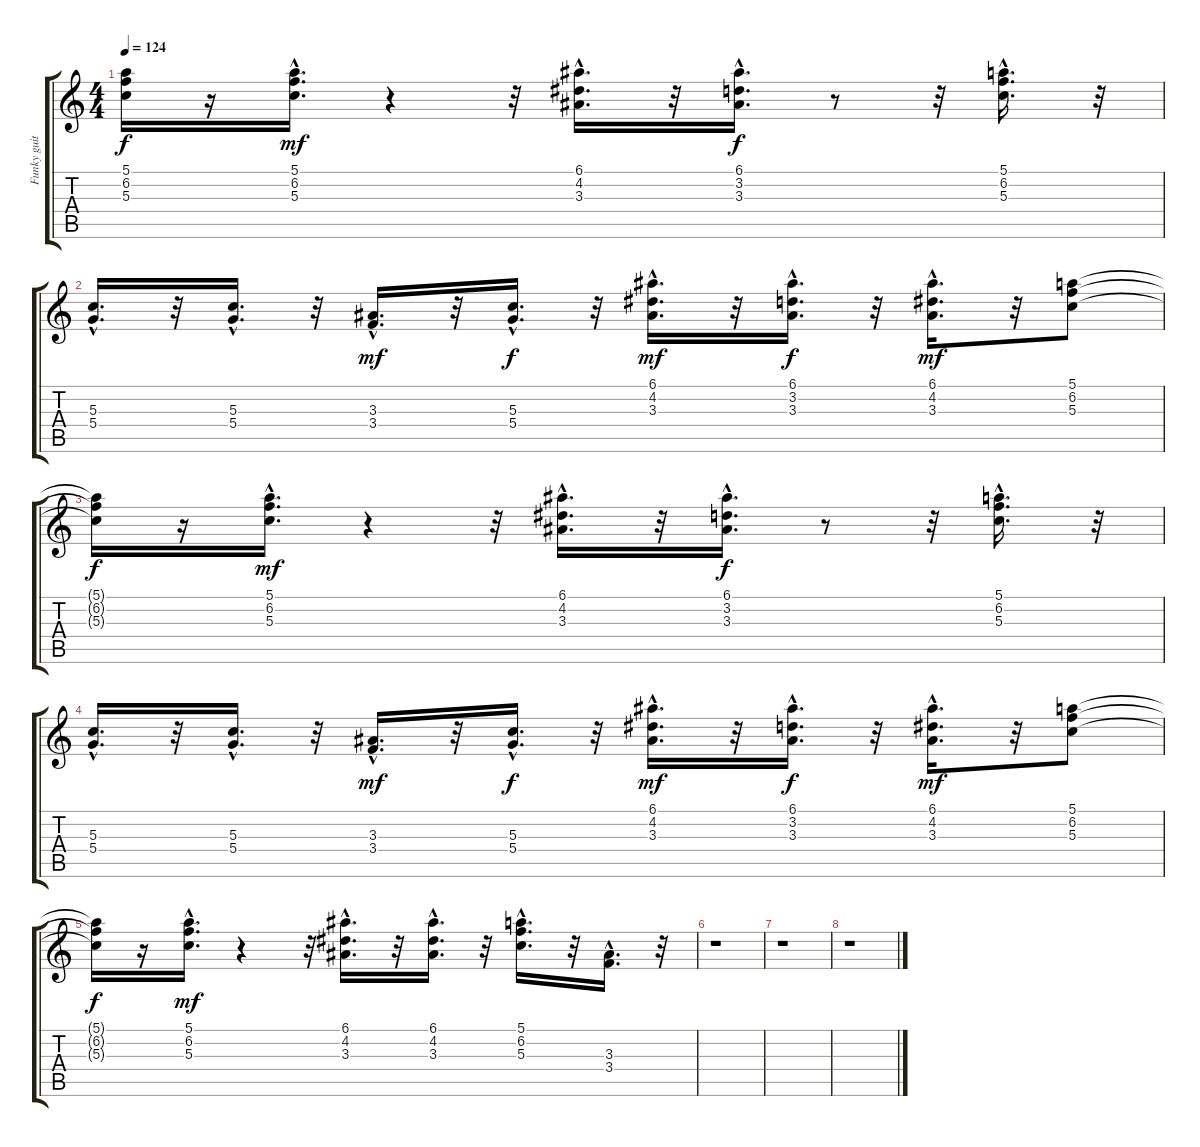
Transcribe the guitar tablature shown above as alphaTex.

\track ("Funky guitar" "Funky guit") {instrument electricguitarclean}
\staff {score tabs}
\tuning (E4 B3 G3 D3 A2 E2) {hide}
\ts (4 4)
\tempo 124
\clef g2
\ks c
(5.1{t} 6.2{t} 5.3{t}).16{dy f} r.16 (5.1{hac} 6.2 5.3{hac}).16{d dy mf} r.4 r.32 (6.1{hac} 4.2 3.3{hac}).16{d} r.32 (6.1{hac} 3.2{hac} 3.3{hac}).16{d dy f} r.8 r.32 (5.1{hac} 6.2{hac} 5.3{hac}).16{d} r.32 |
(5.3{hac} 5.4{hac}).16{d} r.32 (5.3{hac} 5.4{hac}).16{d} r.32 (3.3 3.4{hac}).16{d dy mf} r.32 (5.3{hac} 5.4{hac}).16{d dy f} r.32 (6.1{hac} 4.2 3.3{hac}).16{d dy mf} r.32 (6.1{hac} 3.2{hac} 3.3{hac}).16{d dy f} r.32 (6.1{hac} 4.2 3.3{hac}).16{d dy mf} r.32 (5.1 6.2 5.3).8 |
(5.1{t} 6.2{t} 5.3{t}).16{dy f} r.16 (5.1{hac} 6.2 5.3{hac}).16{d dy mf} r.4 r.32 (6.1{hac} 4.2 3.3{hac}).16{d} r.32 (6.1{hac} 3.2{hac} 3.3{hac}).16{d dy f} r.8 r.32 (5.1{hac} 6.2{hac} 5.3{hac}).16{d} r.32 |
(5.3{hac} 5.4{hac}).16{d} r.32 (5.3{hac} 5.4{hac}).16{d} r.32 (3.3 3.4{hac}).16{d dy mf} r.32 (5.3{hac} 5.4{hac}).16{d dy f} r.32 (6.1{hac} 4.2 3.3{hac}).16{d dy mf} r.32 (6.1{hac} 3.2{hac} 3.3{hac}).16{d dy f} r.32 (6.1{hac} 4.2 3.3{hac}).16{d dy mf} r.32 (5.1 6.2 5.3).8 |
(5.1{t} 6.2{t} 5.3{t}).16{dy f} r.16 (5.1 6.2 5.3{hac}).16{d dy mf} r.4 r.32 (6.1{hac} 4.2 3.3{hac}).16{d} r.32 (6.1{hac} 4.2 3.3{hac}).16{d} r.32 (5.1 6.2{hac} 5.3{hac}).16{d} r.32 (3.3 3.4{hac}).16{d} r.32 |
r.1 |
r.1 |
r.1
